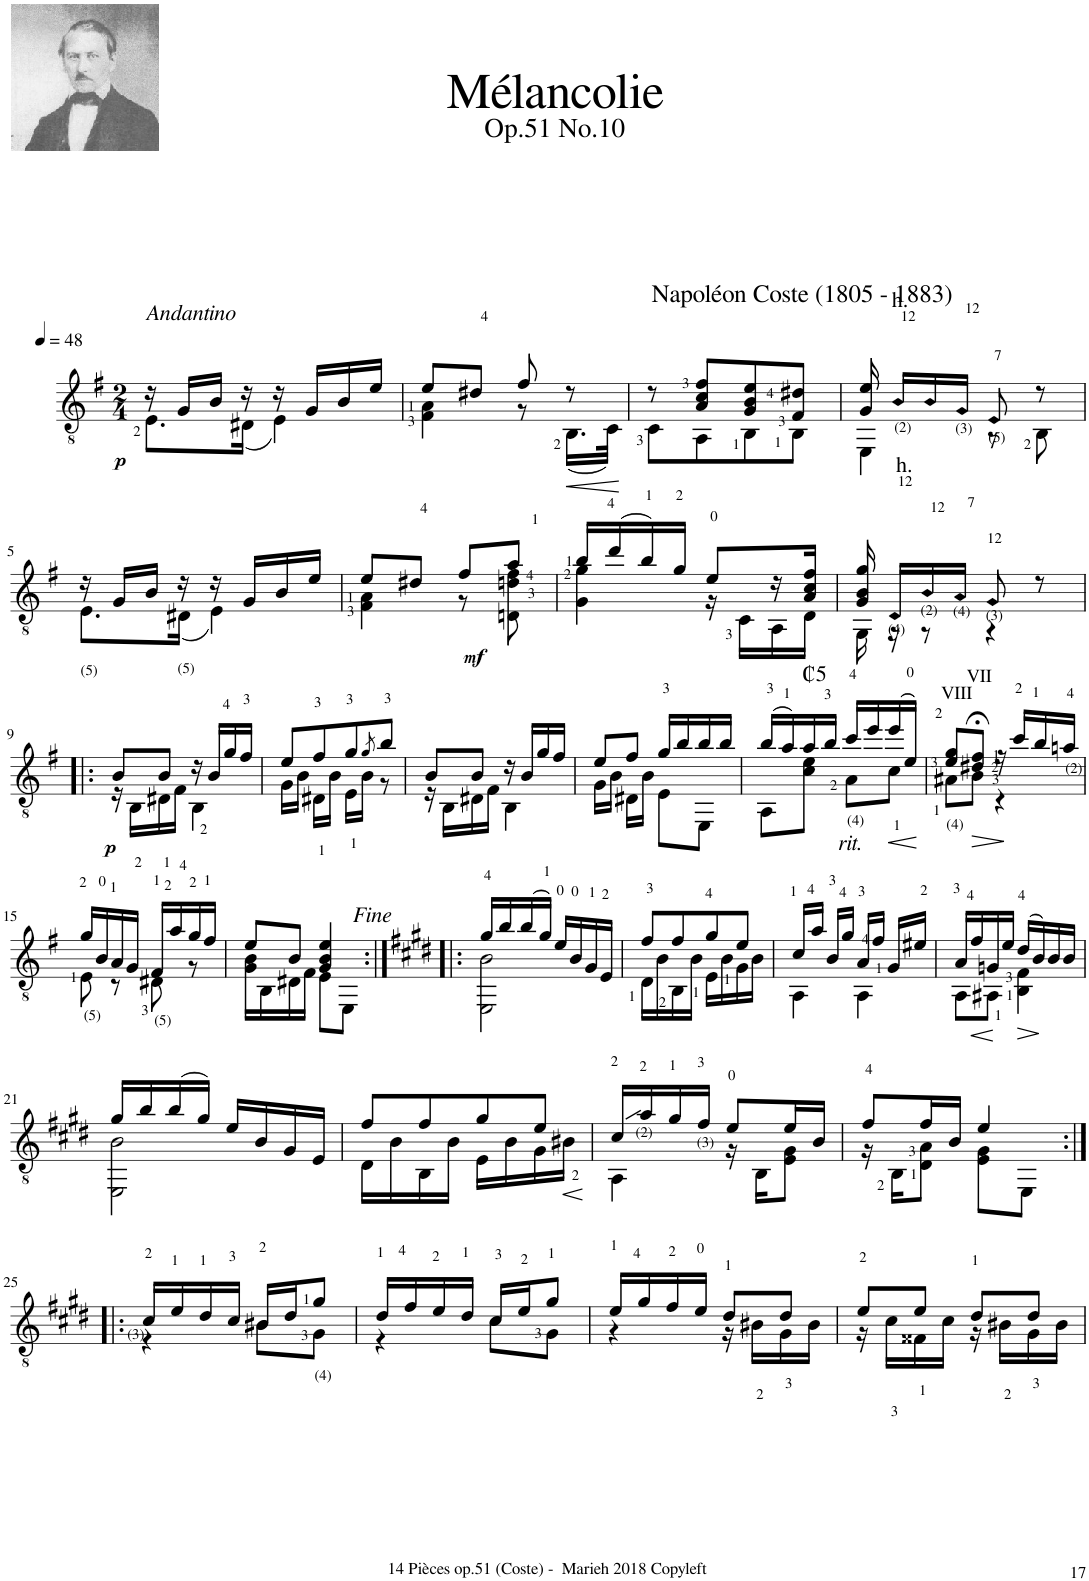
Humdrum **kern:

**kern	**dynam
*part1	*part1
*staff1	*staff1
*I"Guitare classique	*
!!LO:PB:g=z
*clefGv2	*
*k[f#]	*
*M2/4	*
*MM48	*
=1	=1
*^	*
!LO:TX:a:i:t=Andantino	!	!
16r	8.E\L	.
16G/LL	.	.
16B/JJ	.	.
16r	(16D#X\Jk	.
16r	4E\)	.
16G/LL	.	.
16B/	.	.
16e/JJ	.	.
=2	=2	=2
8e/L	4F#\ 4A\	.
8d#X/J	.	.
8f#/	8r	.
!	!	!LO:HP:b
8r	(16.BB\LL	<
.	32C\JJk)	.
=3	=3	=3
8r	8C\L	.
8A/ 8c/ 8f#/L	8AA\	.
8G/ 8B/ 8e/	8BB\	.
8F#/ 8d#X/J	8BB\J	.
=4	=4	=4
16G/ 16e/	4EE\	.
!LO:TX:a:t=h.	!	!
16b/LL	.	.
16b/	.	.
16g/JJ	.	.
8e/	8r	.
8r	8BB\	.
!!LO:LB:g=z	!!
=5	=5	=5
16r	8.E\L	.
16G/LL	.	.
16B/JJ	.	.
16r	(16D#X\Jk	.
16r	4E\)	.
16G/LL	.	.
16B/	.	.
16e/JJ	.	.
=6	=6	=6
8e/L	4F#\ 4A\	.
8d#X/J	.	.
8f#/L	8r	.
8a/J	8Dn\ 8dn\ 8f#\	.
=7	=7	=7
16b/LL	4G\ 4g\	.
(16dd/	.	.
16b/)	.	.
16g/JJ	.	.
8e/L	16r	.
.	16C\LL	.
16r	16AA\	.
16A/ 16c/ 16f#/JJ	16D\JJ	.
=8	=8	=8
16G/ 16B/ 16g/	16GG\	.
!LO:TX:a:t=h.	!	!
16d/LL	16r	.
16b/	8r	.
16a/JJ	.	.
8g/	4r	.
8r	.	.
!!LO:LB:g=z	!!
=9!|:	=9!|:	=9!|:
8B/L	16r	.
.	16BB<\LL	.
8B/J	16D#X<\	.
.	16F#<\JJ	.
16r	4BB\	.
16B/LL	.	.
16g/	.	.
16f#/JJ	.	.
=10	=10	=10
8e/L	16G\LL	.
.	16B\JJ	.
8f#/	16D#X<\LL	.
.	16B\JJ	.
8g/	16E<\LL	.
.	16B\JJ	.
8qg/	.	.
8b/J	8r	.
=11	=11	=11
8B/L	16r	.
.	16BB\LL	.
8B/J	16D#X\	.
.	16F#\JJ	.
16r	4BB\	.
16B/LL	.	.
16g/	.	.
16f#/JJ	.	.
=12	=12	=12
8e/L	16G\LL	.
.	16B\JJ	.
8f#/J	16D#X\LL	.
.	16B\JJ	.
16g/LL	8E\L	.
16b/	.	.
16b/	8EE\J	.
16b/JJ	.	.
=13	=13	=13
(16b/LL	8AA\L	.
16a/)	.	.
!LO:TX:a:t=₵5	!	!
16a/	8c\ 8e\J	.
16b/JJ	.	.
!LO:TX:b:i:t=rit.	!	!
16cc/LL	8A\L	.
16ee/	.	.
!	!	!LO:HP:b
(16ee/	8c<\J	<
16e/JJ)	.	.
*v	*v	*
.	[
=14	=14
*^	*
!LO:TX:a:t=VIII	!	!
8e/ 8g/L	8A#X\L	.
!LO:TX:a:t=VII	!	!
!	!	!LO:HP:b
8d#X/;< 8f#/;<J	8B\J	>
16r	4r	.
16cc/LL	.	[
16b/	.	.
16an/JJ	.	.
!!LO:LB:g=z	!!
=15	=15	=15
16g/LL	8E\	.
16B/	.	.
16A/	8r	.
16G/JJ	.	.
16F#/LL	8D#X\	.
16a/	.	.
16g/	8r	.
16f#/JJ	.	.
=16	=16	=16
8e/L	16G\ 16B\LL	.
.	16BB\	.
8B/J	16D#X\	.
.	16F#\JJ	.
4G/ 4B/ 4e/	8E\L	.
.	8EE\J	.
=17:|!|:	=17:|!|:	=17:|!|:
*k[f#c#g#d#]	*	*
16g#/LL	2EE\ 2B\	.
16b/	.	.
(16b/	.	.
16g#/JJ)	.	.
16e/LL	.	.
16B/	.	.
16G#/	.	.
16E/JJ	.	.
=18	=18	=18
8f#/L	16D#\LL	.
.	16B\	.
8f#/	16BB\	.
.	16B\JJ	.
8g#/	16E\LL	.
.	16B\	.
8e/J	16G#\	.
.	16B\JJ	.
=19	=19	=19
16c#/LL	4AA\	.
16a/JJ	.	.
16B/LL	.	.
16g#/JJ	.	.
16A/LL	4AA\	.
16f#/JJ	.	.
16G#/LL	.	.
16e#X/JJ	.	.
=20	=20	=20
16A/LL	8AA\L	.
!	!	!LO:HP:b
16f#/	.	<
16Gn/	8AA#X\J	.
16e/JJ	.	]
!	!	!LO:HP:b
(16d#/LL	4BB\ 4F#\	>
16B/)	.	.
16B/	.	[
16B/JJ	.	.
!!LO:LB:g=z	!!
=21	=21	=21
16g#/LL	2EE\ 2B\	.
16b/	.	.
(16b/	.	.
16g#/JJ)	.	.
16e/LL	.	.
16B/	.	.
16G#/	.	.
16E/JJ	.	.
=22	=22	=22
8f#/L	16D#\LL	.
.	16B\	.
8f#/	16BB\	.
.	16B\JJ	.
8g#/	16E\LL	.
.	16B\	.
8e/J	16G#\	.
.	16B#X\JJ	.
*v	*v	*
.	]
=23	=23
*^	*
16c#/LL	4AA\	.
16a/	.	.
16g#/	.	.
16f#/JJ	.	.
8e/L	16r	.
.	16BB\KL	.
16e/L	8E\ 8G#\J	.
16B/JJ	.	.
=24	=24	=24
8f#/L	16r	.
.	16BB\KL	.
16f#/L	8D#\ 8A\J	.
16B/JJ	.	.
4e/	8E\ 8G#\L	.
.	8EE\J	.
!!LO:LB:g=z	!!
=25:|!|:	=25:|!|:	=25:|!|:
16c#/LL	4r	.
16e/	.	.
16d#/	.	.
16c#/JJ	.	.
16B#X/LL	8B#\L	.
16d#/J	.	.
8g#/J	8G#\J	.
=26	=26	=26
16d#/LL	4r	.
16f#/	.	.
16e/	.	.
16d#/JJ	.	.
16c#/LL	8c#\L	.
16e/J	.	.
8g#/J	8G#\J	.
=27	=27	=27
16e/LL	4r	.
16g#/	.	.
16f#/	.	.
16e/JJ	.	.
8d#/L	16r	.
.	16B#X<\LL	.
8d#/J	16G#<\	.
.	16B#\JJ	.
=28	=28	=28
8e/L	16r	.
.	16c#<\LL	.
8e/J	16F##X<\	.
.	16c#\JJ	.
8d#/L	16r	.
.	16B#X<\LL	.
8d#/J	16G#<\	.
.	16B#\JJ	.
*v	*v	*
=	=
*-	*-
